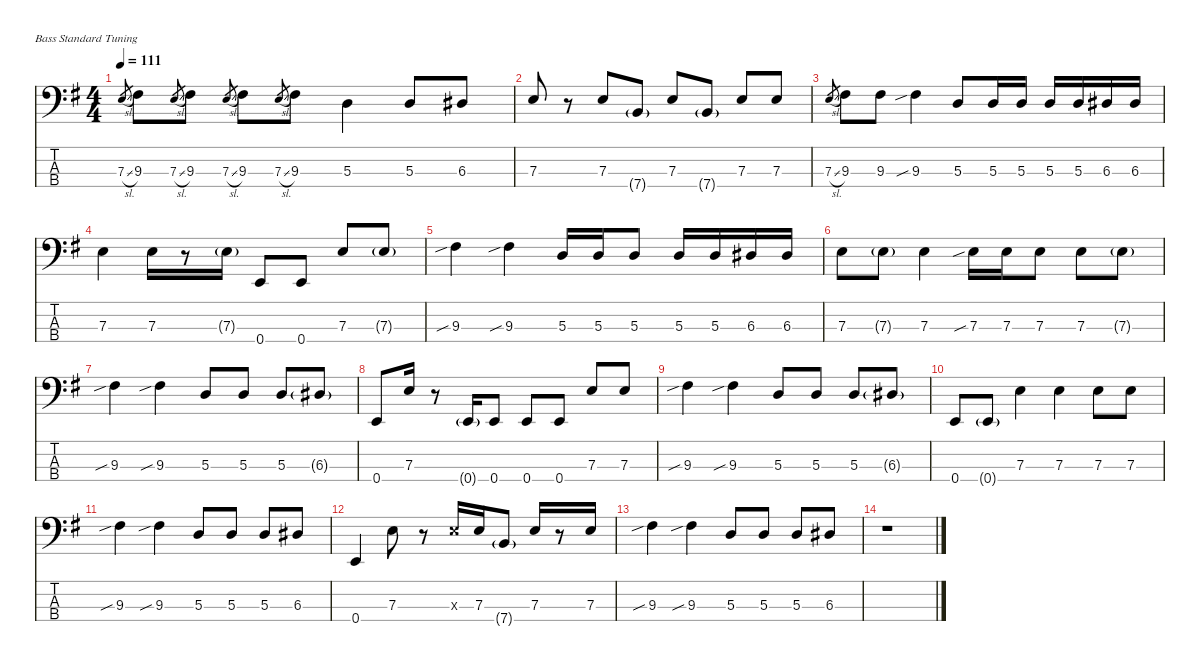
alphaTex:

\defaultSystemsLayout 4
\hideDynamics
\bracketExtendMode nobrackets
\singleTrackTrackNamePolicy hidden
\multiTrackTrackNamePolicy hidden
\firstSystemTrackNameMode fullname
\firstSystemTrackNameOrientation horizontal
\otherSystemsTrackNameOrientation horizontal
\track ("Bass: Noel Redding" "el.bs.") {defaultSystemsLayout 4 instrument electricbassfinger}
\staff {score tabs}
\tuning (G2 D2 A1 E1)
\ts (4 4)
\tempo 111
\clef f4
\ks g
7.3{sl acc forcenatural}.8{gr dy mp beam Up} 9.3{acc #}.8{dy mf beam Down} 7.3{sl acc forcenatural}.8{gr dy mp beam Up} 9.3{acc #}.8{dy mf beam Down} 7.3{sl acc forcenatural}.8{gr dy mp beam Up} 9.3{acc #}.8{dy mf beam Down} 7.3{sl acc forcenatural}.8{gr dy mp beam Up} 9.3{acc #}.8{dy mf beam Down} 5.3{acc forcenatural}.4{beam Down} 5.3{acc forcenatural}.8{beam Up} 6.3{acc #}.8{beam Up} |
7.3{acc forcenatural}.8{beam Up} r.8{beam Up} 7.3{acc forcenatural}.8{beam Up} 7.4{g acc forcenatural}.8{dy mp beam Up} 7.3{acc forcenatural}.8{dy mf beam Up} 7.4{g acc forcenatural}.8{dy mp beam Up} 7.3{acc forcenatural}.8{dy mf beam Up} 7.3{acc forcenatural}.8{beam Up} |
7.3{sl acc forcenatural}.8{gr dy mp beam Up} 9.3{acc #}.8{dy mf beam Down} 9.3{acc #}.8{beam Down} 9.3{sib acc #}.4{beam Down} 5.3{acc forcenatural}.8{beam Up} 5.3{acc forcenatural}.16{beam Up} 5.3{acc forcenatural}.16{beam Up} 5.3{acc forcenatural}.16{beam Up} 5.3{acc forcenatural}.16{beam Up} 6.3{acc #}.16{beam Up} 6.3{acc #}.16{beam Up} |
7.3{acc forcenatural}.4{beam Down} 7.3{acc forcenatural}.16{beam Down} r.8{beam Down} 7.3{g acc forcenatural}.16{dy mp beam Down} 0.4{acc forcenatural}.8{dy mf beam Up} 0.4{acc forcenatural}.8{beam Up} 7.3{acc forcenatural}.8{beam Up} 7.3{g acc forcenatural}.8{dy mp beam Up} |
9.3{sib acc #}.4{dy mf beam Down} 9.3{sib acc #}.4{beam Down} 5.3{acc forcenatural}.16{beam Up} 5.3{acc forcenatural}.16{beam Up} 5.3{acc forcenatural}.8{beam Up} 5.3{acc forcenatural}.16{beam Up} 5.3{acc forcenatural}.16{beam Up} 6.3{acc #}.16{beam Up} 6.3{acc #}.16{beam Up} |
7.3{acc forcenatural}.8{beam Down} 7.3{g acc forcenatural}.8{dy mp beam Down} 7.3{acc forcenatural}.4{dy mf beam Down} 7.3{sib acc forcenatural}.16{beam Down} 7.3{acc forcenatural}.16{beam Down} 7.3{acc forcenatural}.8{beam Down} 7.3{acc forcenatural}.8{beam Down} 7.3{g acc forcenatural}.8{dy mp beam Down} |
9.3{sib acc #}.4{dy mf beam Down} 9.3{sib acc #}.4{beam Down} 5.3{acc forcenatural}.8{beam Up} 5.3{acc forcenatural}.8{beam Up} 5.3{acc forcenatural}.8{beam Up} 6.3{g acc #}.8{dy mp beam Up} |
0.4{acc forcenatural}.8{dy mf beam Up} 7.3{acc forcenatural}.16{beam Up} r.8{beam Up} 0.4{g acc forcenatural}.16{dy mp beam Up} 0.4{acc forcenatural}.8{dy mf beam Up} 0.4{acc forcenatural}.8{beam Up} 0.4{acc forcenatural}.8{beam Up} 7.3{acc forcenatural}.8{beam Up} 7.3{acc forcenatural}.8{beam Up} |
9.3{sib acc #}.4{beam Down} 9.3{sib acc #}.4{beam Down} 5.3{acc forcenatural}.8{beam Up} 5.3{acc forcenatural}.8{beam Up} 5.3{acc forcenatural}.8{beam Up} 6.3{g acc #}.8{dy mp beam Up} |
0.4{acc forcenatural}.8{dy mf beam Up} 0.4{g acc forcenatural}.8{dy mp beam Up} 7.3{acc forcenatural}.4{dy mf beam Down} 7.3{acc forcenatural}.4{beam Down} 7.3{acc forcenatural}.8{beam Down} 7.3{acc forcenatural}.8{beam Down} |
9.3{sib acc #}.4{beam Down} 9.3{sib acc #}.4{beam Down} 5.3{acc forcenatural}.8{beam Up} 5.3{acc forcenatural}.8{beam Up} 5.3{acc forcenatural}.8{beam Up} 6.3{acc #}.8{beam Up} |
0.4{acc forcenatural}.4{beam Up} 7.3{acc forcenatural}.8{beam Down} r.8{beam Down} 7.3{x acc forcenatural}.16{beam Up} 7.3{acc forcenatural}.16{beam Up} 7.4{g acc forcenatural}.8{dy mp beam Up} 7.3{acc forcenatural}.16{dy mf beam Up} r.8{beam Up} 7.3{acc forcenatural}.16{beam Up} |
9.3{sib acc #}.4{beam Down} 9.3{sib acc #}.4{beam Down} 5.3{acc forcenatural}.8{beam Up} 5.3{acc forcenatural}.8{beam Up} 5.3{acc forcenatural}.8{beam Up} 6.3{acc #}.8{beam Up} |
r.1{beam Down}
